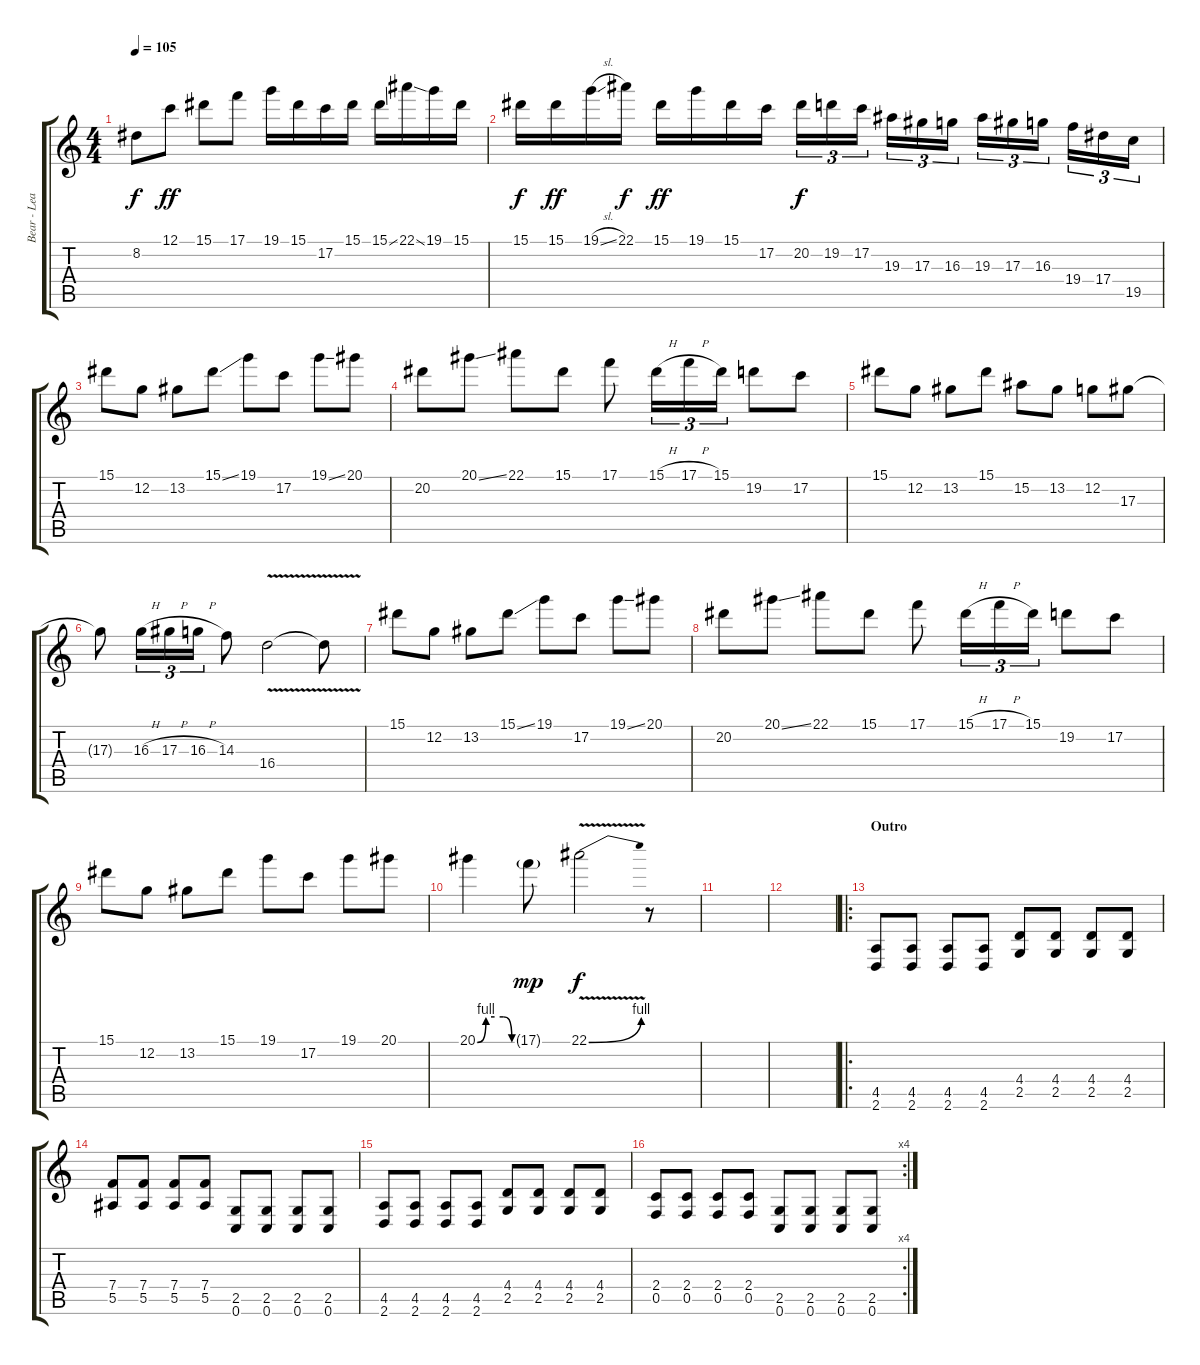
\track ("Bear - Lead Guitar" "Bear - Lea") {instrument distortionguitar}
\staff {score tabs}
\tuning (C4 G3 Eb3 Bb2 F2 C2) {hide}
\ts (4 4)
\tempo 105
\clef g2
\ks c
8.2{t}.8{dy f} 12.1.8{dy ff} 15.1.8 17.1.8 19.1.16 15.1.16 17.2.16 15.1.16 15.1{ss}.16 22.1{ss}.16 19.1.16 15.1.16 |
15.1.16{dy f} 15.1.16{dy ff} 19.1{sl}.16 22.1.16{dy f} 15.1.16{dy ff} 19.1.16 15.1.16 17.2.16 20.2.16{tu (3 2) dy f} 19.2.16{tu (3 2)} 17.2.16{tu (3 2)} 19.3.16{tu (3 2)} 17.3.16{tu (3 2)} 16.3.16{tu (3 2)} 19.3.16{tu (3 2)} 17.3.16{tu (3 2)} 16.3.16{tu (3 2)} 19.4.16{tu (3 2)} 17.4.16{tu (3 2)} 19.5.16{tu (3 2)} |
15.1.8 12.2.8 13.2.8 15.1{ss}.8 19.1.8 17.2.8 19.1{ss}.8 20.1.8 |
20.2.8 20.1{ss}.8 22.1.8 15.1.8 17.1.8 15.1{h}.16{tu (3 2)} 17.1{h}.16{tu (3 2)} 15.1.16{tu (3 2)} 19.2.8 17.2.8 |
15.1.8 12.2.8 13.2.8 15.1.8 15.2.8 13.2.8 12.2.8 17.3.8 |
17.3{t}.8 16.3{h}.16{tu (3 2)} 17.3{h}.16{tu (3 2)} 16.3{h}.16{tu (3 2)} 14.3.8 16.4{v}.2 16.4{t}.8 |
15.1.8 12.2.8 13.2.8 15.1{ss}.8 19.1.8 17.2.8 19.1{ss}.8 20.1.8 |
20.2.8 20.1{ss}.8 22.1.8 15.1.8 17.1.8 15.1{h}.16{tu (3 2)} 17.1{h}.16{tu (3 2)} 15.1.16{tu (3 2)} 19.2.8 17.2.8 |
15.1.8 12.2.8 13.2.8 15.1.8 19.1.8 17.2.8 19.1.8 20.1.8 |
20.1{be (custom 0 0 15 4 30 4 45 4 60 0)}.4 17.1{g}.8{dy mp} 22.1{be (bend 0 0 60 4) v}.2{dy f} r.8 |
|
|
\ro
\section ("" "Outro")
(4.5 2.6).8 (4.5 2.6).8 (4.5 2.6).8 (4.5 2.6).8 (4.4 2.5).8 (4.4 2.5).8 (4.4 2.5).8 (4.4 2.5).8 |
(7.4 5.5).8 (7.4 5.5).8 (7.4 5.5).8 (7.4 5.5).8 (2.5 0.6).8 (2.5 0.6).8 (2.5 0.6).8 (2.5 0.6).8 |
(4.5 2.6).8 (4.5 2.6).8 (4.5 2.6).8 (4.5 2.6).8 (4.4 2.5).8 (4.4 2.5).8 (4.4 2.5).8 (4.4 2.5).8 |
\rc 4
(2.4 0.5).8 (2.4 0.5).8 (2.4 0.5).8 (2.4 0.5).8 (2.5 0.6).8 (2.5 0.6).8 (2.5 0.6).8 (2.5 0.6).8
